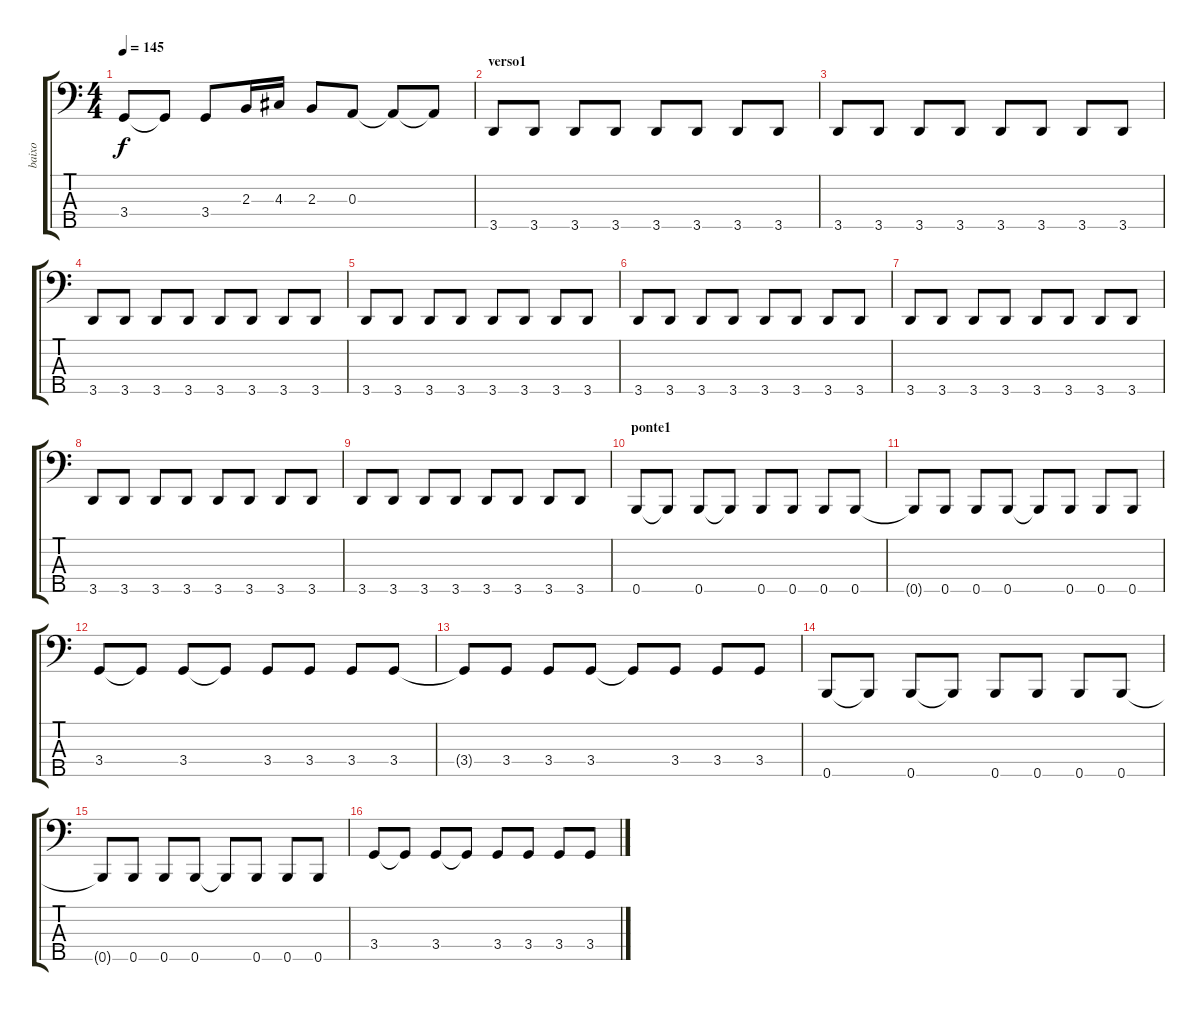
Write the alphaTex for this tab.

\track ("baixo" "baixo") {instrument electricbassfinger}
\staff {score tabs}
\tuning (G2 D2 A1 E1 B0) {hide}
\ts (4 4)
\tempo 145
\clef f4
\ks c
3.4{t}.8{dy f} 3.4{t}.8 3.4.8 2.3.16 4.3.16 2.3.8 0.3.8 0.3{t}.8 0.3{t}.8 |
\section ("" "verso1")
3.5.8 3.5.8 3.5.8 3.5.8 3.5.8 3.5.8 3.5.8 3.5.8 |
3.5.8 3.5.8 3.5.8 3.5.8 3.5.8 3.5.8 3.5.8 3.5.8 |
3.5.8 3.5.8 3.5.8 3.5.8 3.5.8 3.5.8 3.5.8 3.5.8 |
3.5.8 3.5.8 3.5.8 3.5.8 3.5.8 3.5.8 3.5.8 3.5.8 |
3.5.8 3.5.8 3.5.8 3.5.8 3.5.8 3.5.8 3.5.8 3.5.8 |
3.5.8 3.5.8 3.5.8 3.5.8 3.5.8 3.5.8 3.5.8 3.5.8 |
3.5.8 3.5.8 3.5.8 3.5.8 3.5.8 3.5.8 3.5.8 3.5.8 |
3.5.8 3.5.8 3.5.8 3.5.8 3.5.8 3.5.8 3.5.8 3.5.8 |
\section ("" "ponte1")
0.5.8 0.5{t}.8 0.5.8 0.5{t}.8 0.5.8 0.5.8 0.5.8 0.5.8 |
0.5{t}.8 0.5.8 0.5.8 0.5.8 0.5{t}.8 0.5.8 0.5.8 0.5.8 |
3.4.8 3.4{t}.8 3.4.8 3.4{t}.8 3.4.8 3.4.8 3.4.8 3.4.8 |
3.4{t}.8 3.4.8 3.4.8 3.4.8 3.4{t}.8 3.4.8 3.4.8 3.4.8 |
0.5.8 0.5{t}.8 0.5.8 0.5{t}.8 0.5.8 0.5.8 0.5.8 0.5.8 |
0.5{t}.8 0.5.8 0.5.8 0.5.8 0.5{t}.8 0.5.8 0.5.8 0.5.8 |
3.4.8 3.4{t}.8 3.4.8 3.4{t}.8 3.4.8 3.4.8 3.4.8 3.4.8
